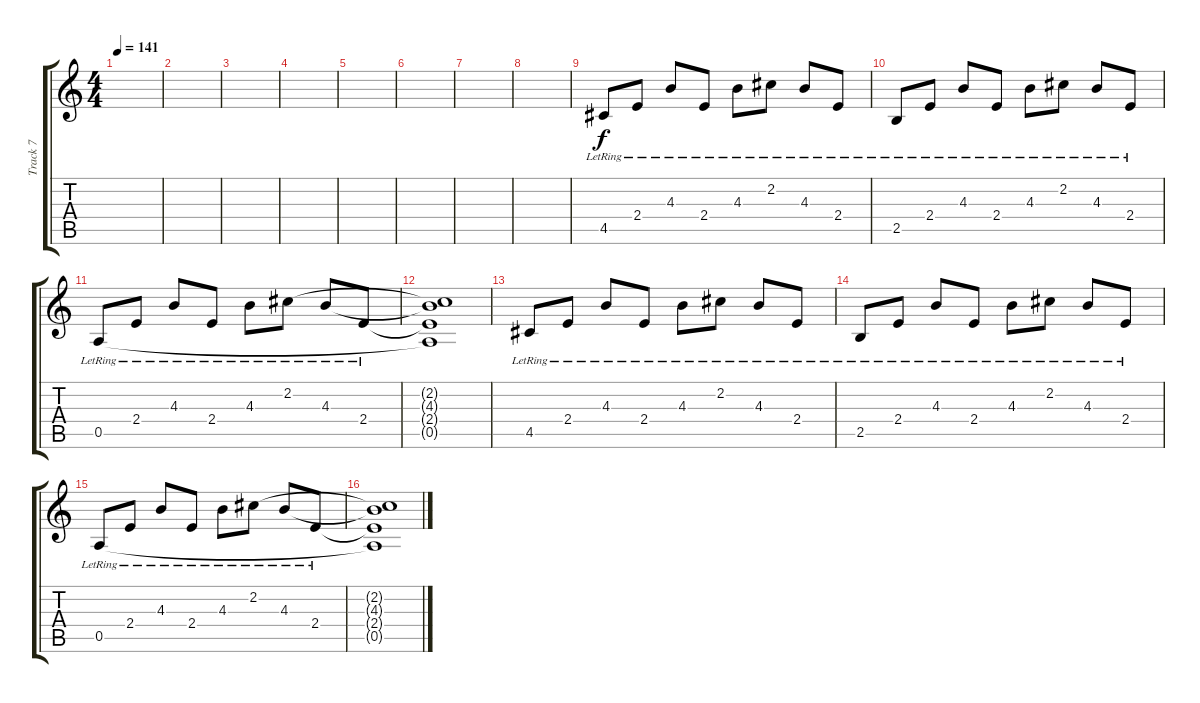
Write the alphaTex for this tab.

\track ("Track 7" "Track 7") {instrument overdrivenguitar}
\staff {score tabs}
\tuning (E4 B3 G3 D3 A2 E2) {hide}
\ts (4 4)
\tempo 141
\clef g2
\ks c
|
|
|
|
|
|
|
|
4.5{lr}.8{volume 16 instrument electricguitarclean} 2.4{lr}.8 4.3{lr}.8 2.4{lr}.8 4.3{lr}.8 2.2{lr}.8 4.3{lr}.8 2.4{lr}.8 |
2.5{lr}.8 2.4{lr}.8 4.3{lr}.8 2.4{lr}.8 4.3{lr}.8 2.2{lr}.8 4.3{lr}.8 2.4{lr}.8 |
0.5{lr}.8 2.4{lr}.8 4.3{lr}.8 2.4{lr}.8 4.3{lr}.8 2.2{lr}.8 4.3{lr}.8 2.4{lr}.8 |
(2.2{t} 4.3{t} 2.4{t} 0.5{t}).1 |
4.5{lr}.8{volume 16 instrument electricguitarclean} 2.4{lr}.8 4.3{lr}.8 2.4{lr}.8 4.3{lr}.8 2.2{lr}.8 4.3{lr}.8 2.4{lr}.8 |
2.5{lr}.8 2.4{lr}.8 4.3{lr}.8 2.4{lr}.8 4.3{lr}.8 2.2{lr}.8 4.3{lr}.8 2.4{lr}.8 |
0.5{lr}.8 2.4{lr}.8 4.3{lr}.8 2.4{lr}.8 4.3{lr}.8 2.2{lr}.8 4.3{lr}.8 2.4{lr}.8 |
(2.2{t} 4.3{t} 2.4{t} 0.5{t}).1
